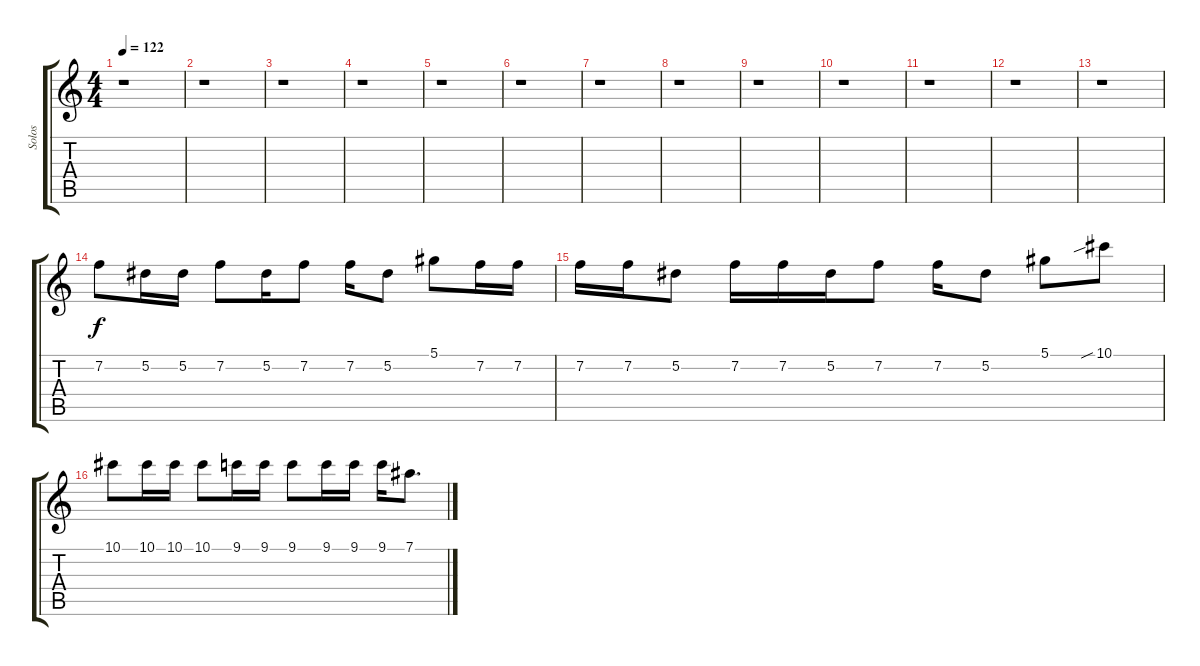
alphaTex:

\track ("Solos" "Solos") {instrument distortionguitar}
\staff {score tabs}
\tuning (Eb4 Bb3 Gb3 Db3 Ab2 Eb2) {hide}
\ts (4 4)
\tempo 122
\clef g2
\ks c
r.1{dy f} |
r.1 |
r.1 |
r.1 |
r.1 |
r.1 |
r.1 |
r.1 |
r.1 |
r.1 |
r.1 |
r.1 |
r.1 |
7.2.8 5.2.16 5.2.16 7.2.8 5.2.16 7.2.8 7.2.16 5.2.8 5.1.8 7.2.16 7.2.16 |
7.2.16 7.2.16 5.2.8 7.2.16 7.2.16 5.2.16 7.2.8 7.2.16 5.2.8 5.1.8 10.1{sib}.8 |
10.1.8 10.1.16 10.1.16 10.1.8 9.1.16 9.1.16 9.1.8 9.1.16 9.1.16 9.1.16 7.1.8{d}
